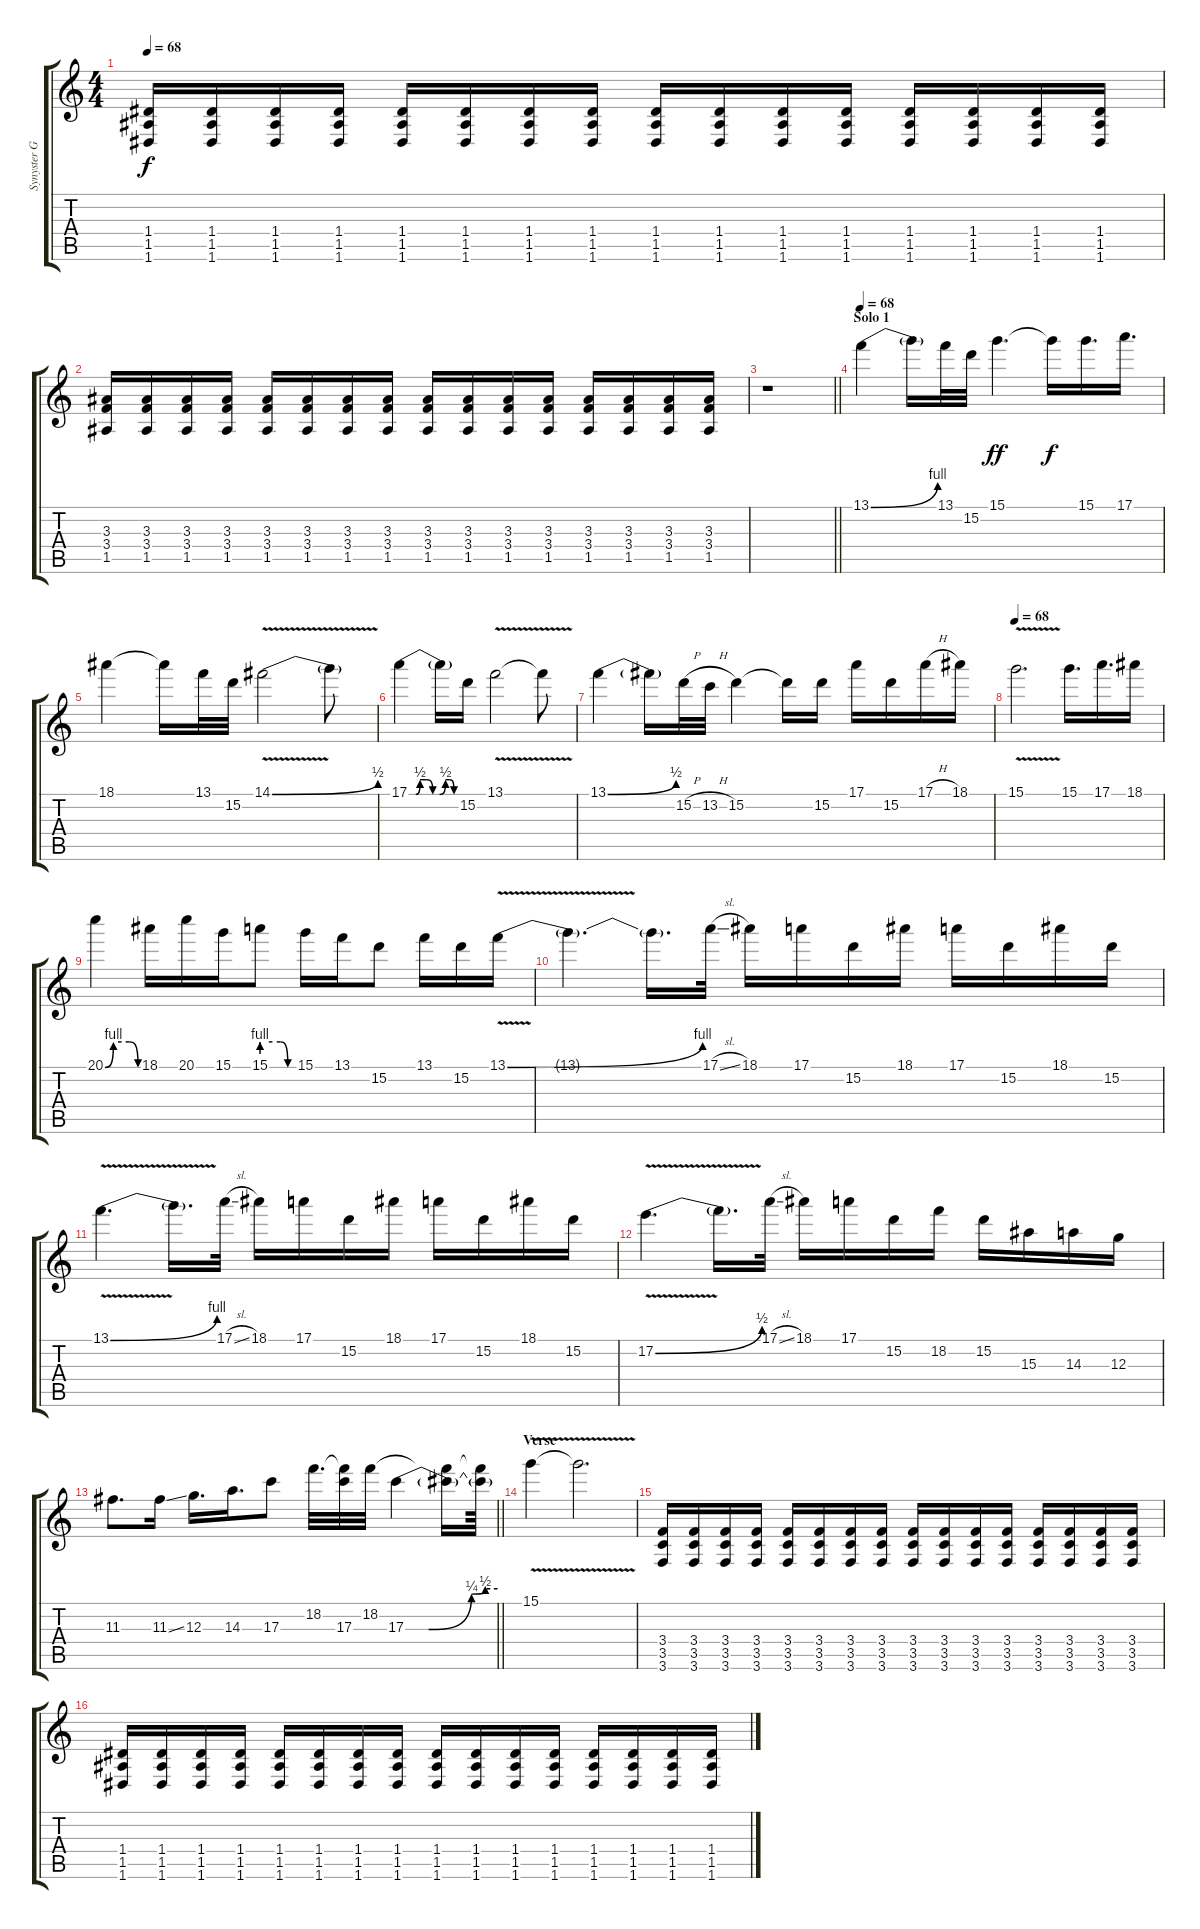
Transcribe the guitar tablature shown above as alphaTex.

\track ("Synyster Gates" "Synyster G") {instrument distortionguitar}
\staff {score tabs}
\tuning (E4 B3 G3 D3 A2 D2) {hide}
\ts (4 4)
\tempo 68
\clef g2
\ks c
(1.4 1.5 1.6).16{dy f} (1.4 1.5 1.6).16 (1.4 1.5 1.6).16 (1.4 1.5 1.6).16 (1.4 1.5 1.6).16 (1.4 1.5 1.6).16 (1.4 1.5 1.6).16 (1.4 1.5 1.6).16 (1.4 1.5 1.6).16 (1.4 1.5 1.6).16 (1.4 1.5 1.6).16 (1.4 1.5 1.6).16 (1.4 1.5 1.6).16 (1.4 1.5 1.6).16 (1.4 1.5 1.6).16 (1.4 1.5 1.6).16 |
(3.3 3.4 1.5).16 (3.3 3.4 1.5).16 (3.3 3.4 1.5).16 (3.3 3.4 1.5).16 (3.3 3.4 1.5).16 (3.3 3.4 1.5).16 (3.3 3.4 1.5).16 (3.3 3.4 1.5).16 (3.3 3.4 1.5).16 (3.3 3.4 1.5).16 (3.3 3.4 1.5).16 (3.3 3.4 1.5).16 (3.3 3.4 1.5).16 (3.3 3.4 1.5).16 (3.3 3.4 1.5).16 (3.3 3.4 1.5).16 |
\barLineRight lightlight
r.1 |
\section ("" "Solo 1")
\tempo 68
13.1{be (bend 0 0 60 4)}.4{volume 16 instrument overdrivenguitar} 13.1{t}.16 13.1.32 15.2.32 15.1.4{d dy ff} 15.1{t}.16{dy f} 15.1.16{d} 17.1.16{d} |
18.1.4 18.1{t}.16 13.1.32 15.2.32 14.1{be (bend 0 0 60 2) v}.2 14.1{t}.8 |
17.1{be (custom 0 0 8 0 13 2 21 2 28 0 36 0 43 2 48 2 53 0 60 0)}.4 17.1{t}.16 15.2.16 13.1{v}.2 13.1{t}.8 |
13.1{be (bend 0 0 60 2)}.4 13.1{t}.16 15.2{h}.32 13.2{h}.32 15.2.4 15.2{t}.16 15.2.16 17.1.16 15.2.16 17.1{h}.16 18.1.16 |
\tempo 68
15.1{v}.2{d} 15.1.16{d} 17.1.16{d} 18.1.16 |
20.1{be (custom 0 0 15 4 30 4 44 4 60 0)}.4 18.1.16 20.1.16 15.1.16 15.1{be (custom 0 4 20 4 35 4 49 0 60 0)}.8 15.1.16 13.1.16 15.2.8 13.1.16 15.2.16 13.1{be (bend 0 0 60 4) v}.16 |
13.1{t}.4{d} 13.1{t}.16{d} 17.1{sl}.32 18.1.16 17.1.16 15.2.16 18.1.16 17.1.16 15.2.16 18.1.16 15.2.16 |
13.1{be (bend 0 0 60 4) v}.4{d} 13.1{t}.16{d} 17.1{sl}.32 18.1.16 17.1.16 15.2.16 18.1.16 17.1.16 15.2.16 18.1.16 15.2.16 |
17.2{be (bend 0 0 60 2) v}.4{d} 17.2{t}.16{d} 17.1{sl}.32 18.1.16 17.1.16 15.2.16 18.2.16 15.2.16 15.3.16 14.3.16 12.3.16 |
\barLineRight lightlight
11.3.8{d} 11.3{ss}.16 12.3.16{d} 14.3.16{d} 17.3.8 18.2.32{d} (18.2{t} 17.3).32 18.2.32 17.3{be (custom 0 0 15 0 43 1 52 2 60 2)}.4 (18.2{t} 17.3{t}).16 (18.2{t} 17.3{t}).64 |
\section ("" "Verse")
15.1{v}.4 15.1{t}.2{d} |
(3.4 3.5 3.6).16{volume 15} (3.4 3.5 3.6).16 (3.4 3.5 3.6).16 (3.4 3.5 3.6).16 (3.4 3.5 3.6).16 (3.4 3.5 3.6).16 (3.4 3.5 3.6).16 (3.4 3.5 3.6).16 (3.4 3.5 3.6).16 (3.4 3.5 3.6).16 (3.4 3.5 3.6).16 (3.4 3.5 3.6).16 (3.4 3.5 3.6).16 (3.4 3.5 3.6).16 (3.4 3.5 3.6).16 (3.4 3.5 3.6).16 |
(1.4 1.5 1.6).16 (1.4 1.5 1.6).16 (1.4 1.5 1.6).16 (1.4 1.5 1.6).16 (1.4 1.5 1.6).16 (1.4 1.5 1.6).16 (1.4 1.5 1.6).16 (1.4 1.5 1.6).16 (1.4 1.5 1.6).16 (1.4 1.5 1.6).16 (1.4 1.5 1.6).16 (1.4 1.5 1.6).16 (1.4 1.5 1.6).16 (1.4 1.5 1.6).16 (1.4 1.5 1.6).16 (1.4 1.5 1.6).16
